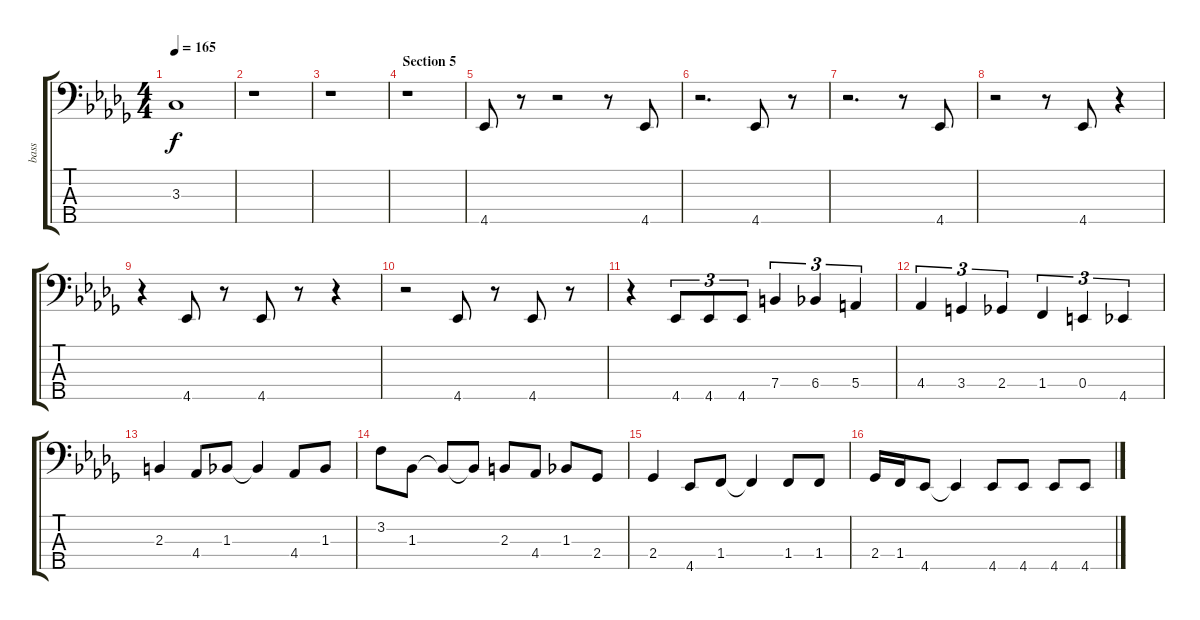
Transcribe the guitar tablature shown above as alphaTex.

\track ("bass" "bass") {instrument electricbassfinger}
\staff {score tabs}
\tuning (G2 D2 A1 E1 B0) {hide}
\ts (4 4)
\tempo 165
\clef f4
\ks db
3.3{t}.1{dy f} |
r.1 |
r.1 |
\section ("" "Section 5")
r.1 |
4.5.8 r.8 r.2 r.8 4.5.8 |
r.2{d} 4.5.8 r.8 |
r.2{d} r.8 4.5.8 |
r.2 r.8 4.5.8 r.4 |
r.4 4.5.8 r.8 4.5.8 r.8 r.4 |
r.2 4.5.8 r.8 4.5.8 r.8 |
r.4 4.5.8{tu (3 2)} 4.5.8{tu (3 2)} 4.5.8{tu (3 2)} 7.4.4{tu (3 2)} 6.4.4{tu (3 2)} 5.4.4{tu (3 2)} |
4.4.4{tu (3 2)} 3.4.4{tu (3 2)} 2.4.4{tu (3 2)} 1.4.4{tu (3 2)} 0.4.4{tu (3 2)} 4.5.4{tu (3 2)} |
2.3.4 4.4.8 1.3.8 1.3{t}.4 4.4.8 1.3.8 |
3.2.8 1.3.8 1.3{t}.8 1.3{t}.8 2.3.8 4.4.8 1.3.8 2.4.8 |
2.4.4 4.5.8 1.4.8 1.4{t}.4 1.4.8 1.4.8 |
2.4.16 1.4.16 4.5.8 4.5{t}.4 4.5.8 4.5.8 4.5.8 4.5.8
